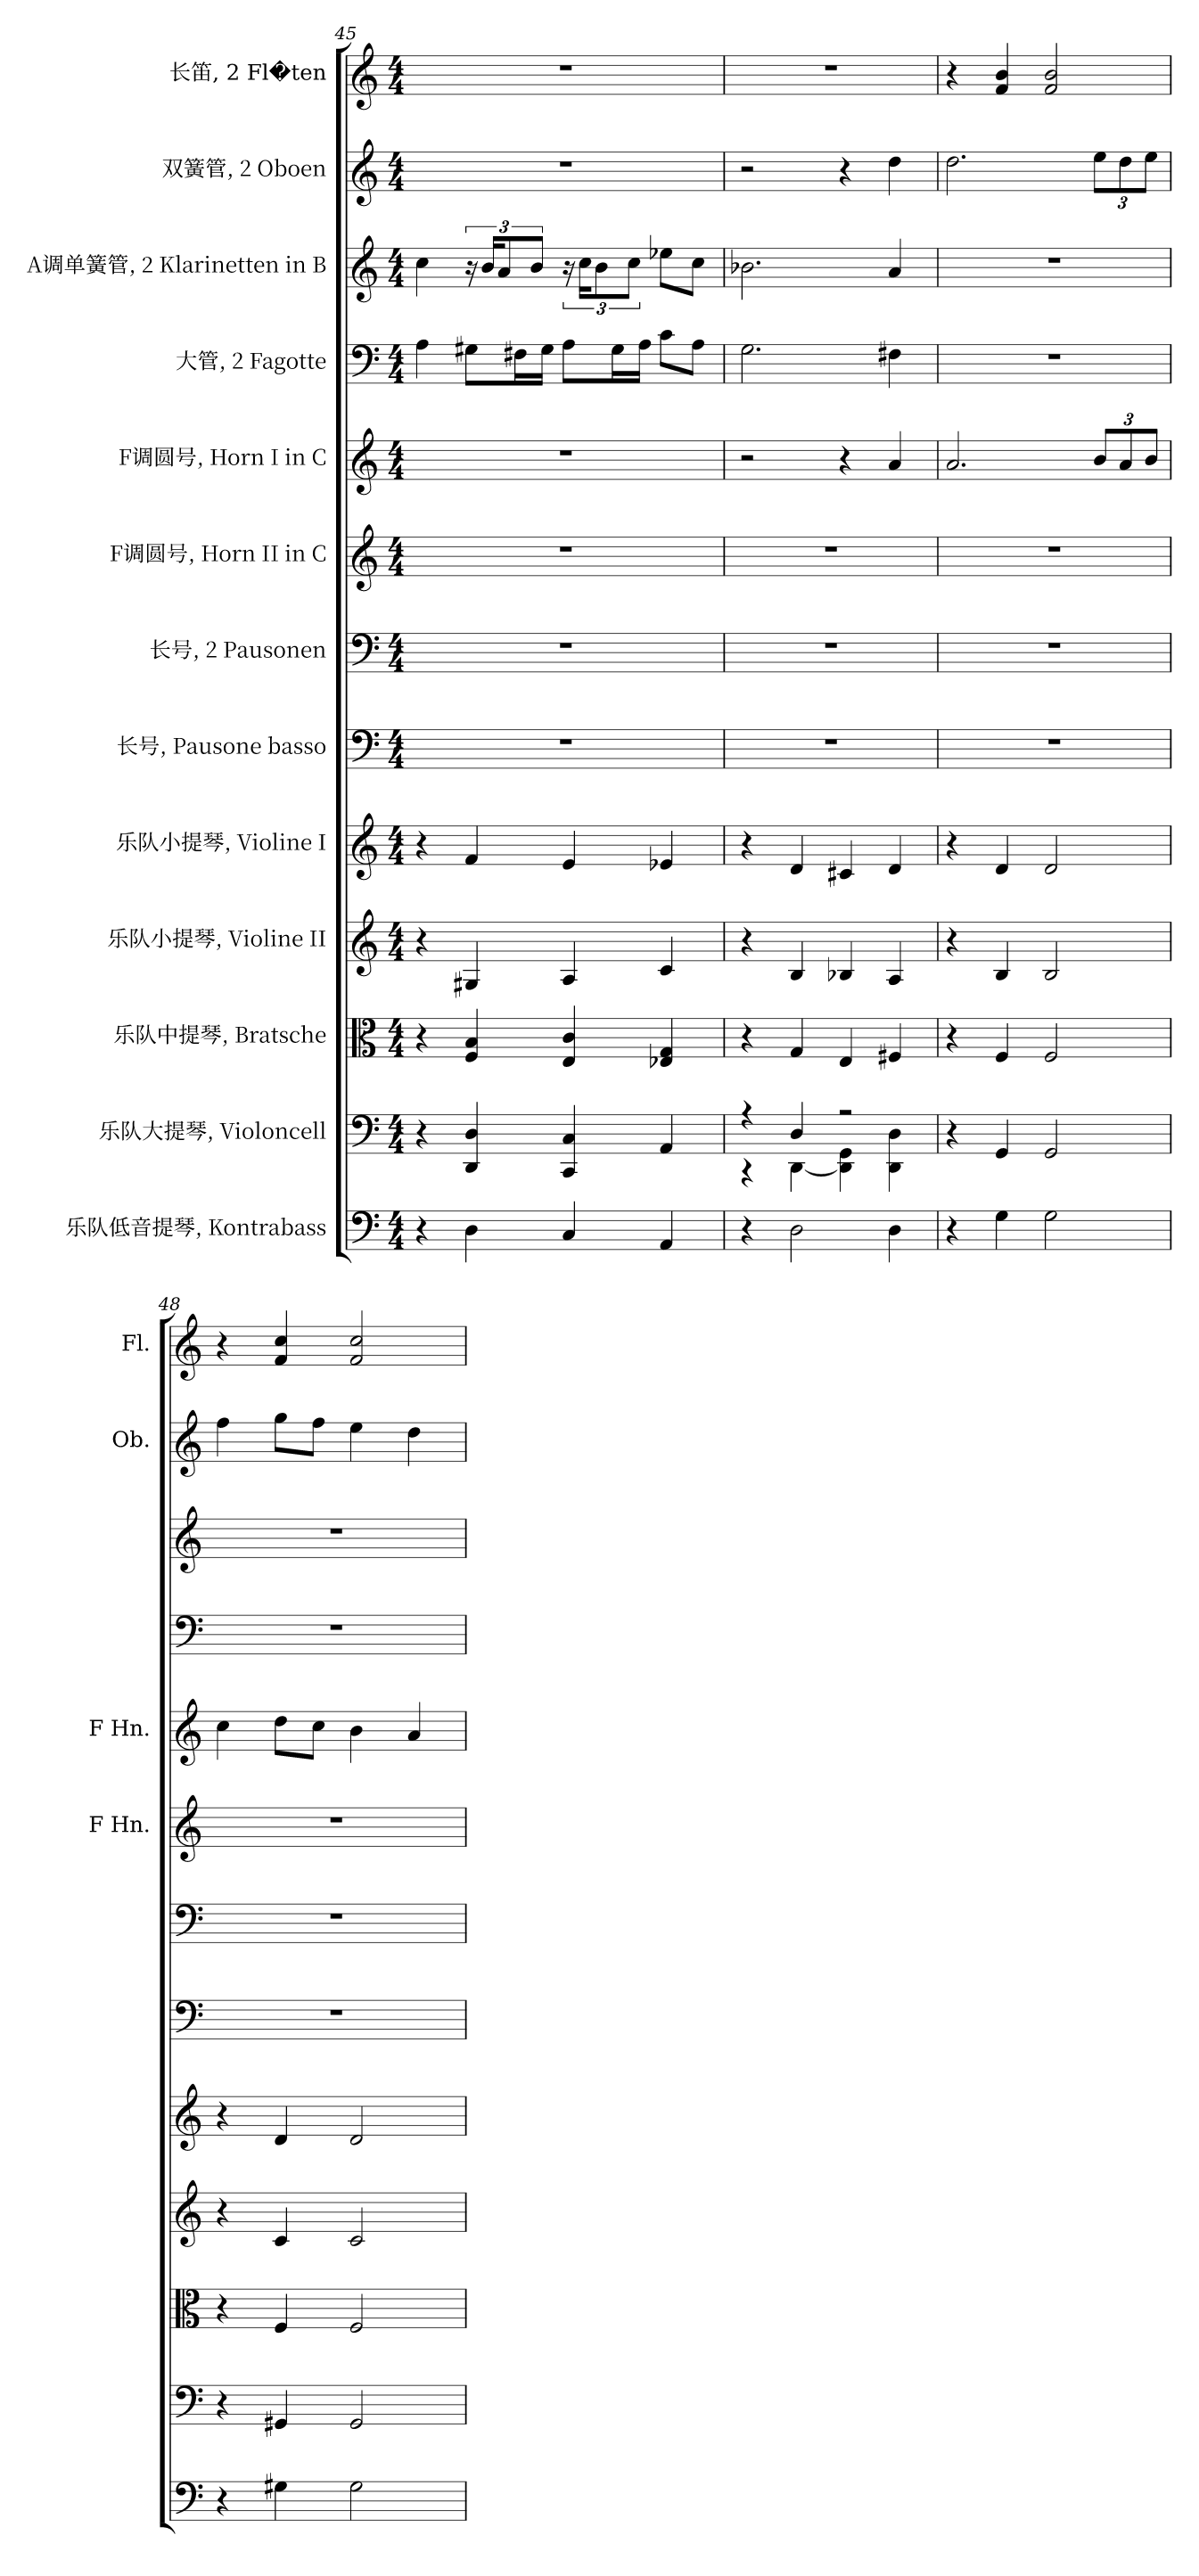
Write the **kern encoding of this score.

**kern	**kern	**kern	**kern	**kern	**kern	**kern	**kern	**kern	**kern	**kern	**kern	**kern
*part13	*part12	*part11	*part10	*part9	*part8	*part7	*part6	*part5	*part4	*part3	*part2	*part1
*staff13	*staff12	*staff11	*staff10	*staff9	*staff8	*staff7	*staff6	*staff5	*staff4	*staff3	*staff2	*staff1
*I"乐队低音提琴, Kontrabass	*I"乐队大提琴, Violoncell	*I"乐队中提琴, Bratsche	*I"乐队小提琴, Violine II	*I"乐队小提琴, Violine I	*I"长号, Pausone basso	*I"长号, 2 Pausonen	*I"F调圆号, Horn II in C	*I"F调圆号, Horn I in C	*I"大管, 2 Fagotte	*I"A调单簧管, 2 Klarinetten in B	*I"双簧管, 2 Oboen	*I"长笛, 2 Fl�ten
*	*	*	*	*	*	*	*I'F Hn.	*I'F Hn.	*	*	*I'Ob.	*I'Fl.
*clefF4	*clefF4	*clefC3	*clefG2	*clefG2	*clefF4	*clefF4	*clefG2	*clefG2	*clefF4	*clefG2	*clefG2	*clefG2
*ITrd7c12	*	*	*	*	*	*	*ITrd4c7	*ITrd4c7	*	*ITrd2c3	*	*
*k[]	*k[]	*k[]	*k[]	*k[]	*k[]	*k[]	*k[b-]	*k[b-]	*k[]	*k[f#c#g#]	*k[]	*k[]
*M4/4	*M4/4	*M4/4	*M4/4	*M4/4	*M4/4	*M4/4	*M4/4	*M4/4	*M4/4	*M4/4	*M4/4	*M4/4
=45	=45	=45	=45	=45	=45	=45	=45	=45	=45	=45	=45	=45
4r	4r	4r	4r	4r	1r	1r	1r	1r	4A\	4a\	1r	1r
4DD\	4DD/ 4D/	4F/ 4B/	4G#X/	4f/	.	.	.	.	8G#X\L	24r	.	.
.	.	.	.	.	.	.	.	.	.	24g#/KL	.	.
.	.	.	.	.	.	.	.	.	.	12f#/	.	.
.	.	.	.	.	.	.	.	.	16F#X\L	.	.	.
.	.	.	.	.	.	.	.	.	.	12g#/J	.	.
.	.	.	.	.	.	.	.	.	16G#\JJ	.	.	.
4CC/	4CC/ 4C/	4E/ 4c/	4A/	4e/	.	.	.	.	8A\L	24r	.	.
.	.	.	.	.	.	.	.	.	.	24a\KL	.	.
.	.	.	.	.	.	.	.	.	.	12g#\	.	.
.	.	.	.	.	.	.	.	.	16G#\L	.	.	.
.	.	.	.	.	.	.	.	.	.	12a\J	.	.
.	.	.	.	.	.	.	.	.	16A\JJ	.	.	.
4AAA/	4AA/	4E-X/ 4G/	4c/	4e-X/	.	.	.	.	8c\L	8ccn\L	.	.
.	.	.	.	.	.	.	.	.	8A\J	8a\J	.	.
!!LO:PB:g=z
=46	=46	=46	=46	=46	=46	=46	=46	=46	=46	=46	=46	=46
*	*^	*	*	*	*	*	*	*	*	*	*	*
4r	4r	4r	4r	4r	4r	1r	1r	1r	2r	2.G\	2.gn\	2r	1r
2DD\	4D/	[4DD\	4G/	4B/	4d/	.	.	.	.	.	.	.	.
.	2r	4DD\] 4GG\	4E/	4B-X/	4c#X/	.	.	.	4r	.	.	4r	.
4DD\	.	4DD\ 4D\	4F#X/	4A/	4d/	.	.	.	4d/	4F#X\	4f#/	4dd\	.
*	*v	*v	*	*	*	*	*	*	*	*	*	*	*
=47	=47	=47	=47	=47	=47	=47	=47	=47	=47	=47	=47	=47
4r	4r	4r	4r	4r	1r	1r	1r	2.d/	1r	1r	2.dd\	4r
4GG\	4GG/	4F/	4B/	4d/	.	.	.	.	.	.	.	4f/ 4b/
2GG\	2GG/	2F/	2B/	2d/	.	.	.	.	.	.	.	2f/ 2b/
*	*	*	*	*	*	*	*	*Xbrackettup	*	*	*Xbrackettup	*
.	.	.	.	.	.	.	.	12e/L	.	.	12ee\L	.
.	.	.	.	.	.	.	.	12d/	.	.	12dd\	.
.	.	.	.	.	.	.	.	12e/J	.	.	12ee\J	.
=48	=48	=48	=48	=48	=48	=48	=48	=48	=48	=48	=48	=48
4r	4r	4r	4r	4r	1r	1r	1r	4f\	1r	1r	4ff\	4r
4GG#X\	4GG#X/	4F/	4c/	4d/	.	.	.	8g\L	.	.	8gg\L	4f/ 4cc/
.	.	.	.	.	.	.	.	8f\J	.	.	8ff\J	.
2GG#\	2GG#/	2F/	2c/	2d/	.	.	.	4e\	.	.	4ee\	2f/ 2cc/
.	.	.	.	.	.	.	.	4d/	.	.	4dd\	.
=	=	=	=	=	=	=	=	=	=	=	=	=
*-	*-	*-	*-	*-	*-	*-	*-	*-	*-	*-	*-	*-
